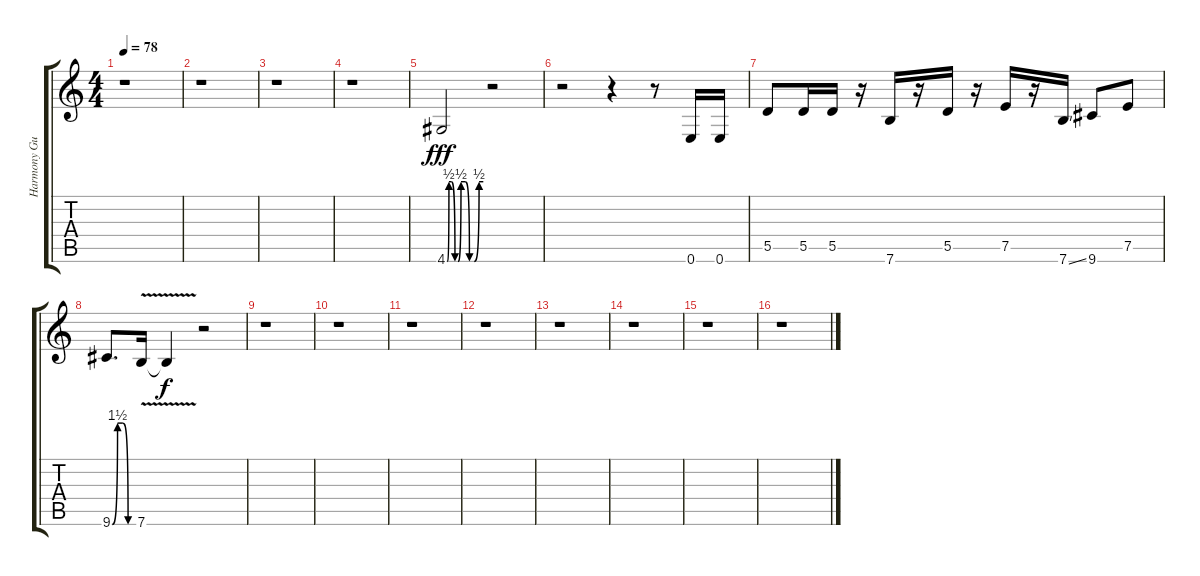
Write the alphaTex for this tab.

\track ("Harmony Guitar 3" "Harmony Gu") {instrument distortionguitar}
\staff {score tabs}
\tuning (E4 B3 G3 D3 A2 E2) {hide}
\ts (4 4)
\tempo 78
\clef g2
\ks c
r.1{dy fff} |
r.1 |
r.1 |
r.1 |
4.6{be (custom 0 0 3 2 7 2 13 0 18 0 23 2 30 2 37 0 45 0 53 2 60 2)}.2 r.2 |
r.2 r.4 r.8 0.6.16 0.6.16 |
5.5.8 5.5.16 5.5.16 r.16 7.6.16 r.16 5.5.16 r.16 7.5.16 r.16 7.6{ss}.16 9.6.8 7.5.8 |
9.6{be (custom 0 0 15 6 30 6 45 0 60 0)}.8{d} 7.6{v}.16 7.6{t}.4{dy f} r.2 |
r.1 |
r.1 |
r.1 |
r.1 |
r.1 |
r.1 |
r.1 |
r.1
